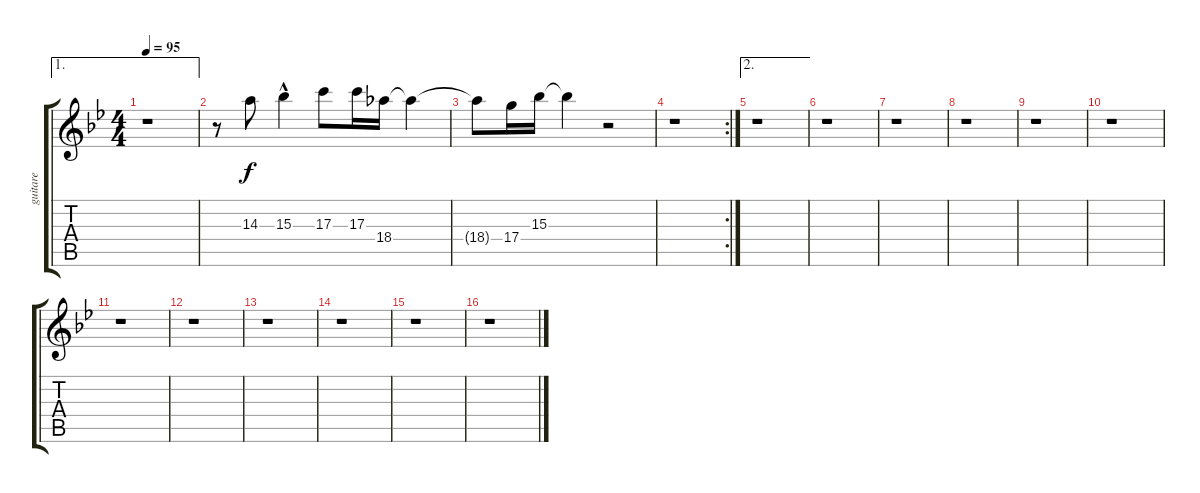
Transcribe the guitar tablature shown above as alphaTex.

\track ("guitare" "guitare") {instrument overdrivenguitar}
\staff {score tabs}
\tuning (E4 B3 G3 D3 A2 E2) {hide}
\ae 1
\ts (4 4)
\tempo 95
\clef g2
\ks bb
r.1{dy f} |
r.8 14.3.8 15.3{hac}.4 17.3.8 17.3.16 18.4.16 18.4{t}.4 |
18.4{t}.8 17.4.16 15.3.16 15.3{t}.4 r.2 |
\rc 2
r.1 |
\ae 2
r.1 |
r.1 |
r.1 |
r.1 |
r.1 |
r.1 |
r.1 |
r.1 |
r.1 |
r.1 |
r.1 |
r.1
